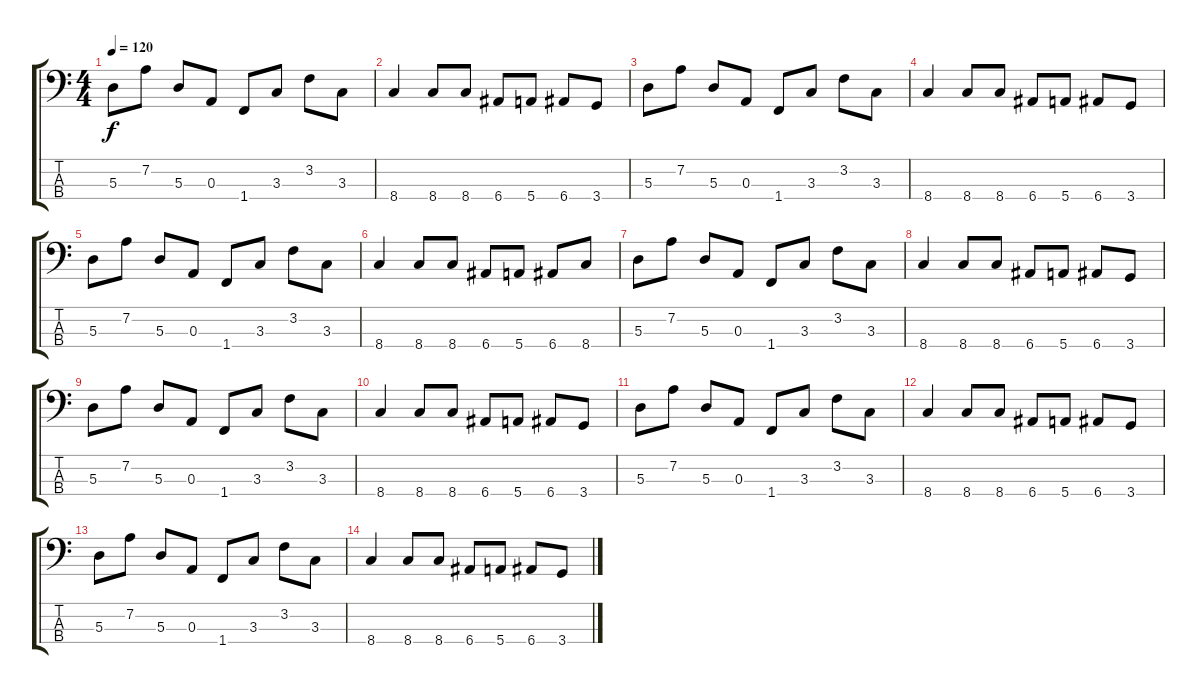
\track "" {instrument electricbassfinger}
\staff {score tabs}
\tuning (G2 D2 A1 E1) {hide}
\ts (4 4)
\tempo 120
\clef f4
\ks c
5.3.8{dy f} 7.2.8 5.3.8 0.3.8 1.4.8 3.3.8 3.2.8 3.3.8 |
8.4.4 8.4.8 8.4.8 6.4.8 5.4.8 6.4.8 3.4.8 |
5.3.8 7.2.8 5.3.8 0.3.8 1.4.8 3.3.8 3.2.8 3.3.8 |
8.4.4 8.4.8 8.4.8 6.4.8 5.4.8 6.4.8 3.4.8 |
5.3.8 7.2.8 5.3.8 0.3.8 1.4.8 3.3.8 3.2.8 3.3.8 |
8.4.4 8.4.8 8.4.8 6.4.8 5.4.8 6.4.8 8.4.8 |
5.3.8 7.2.8 5.3.8 0.3.8 1.4.8 3.3.8 3.2.8 3.3.8 |
8.4.4 8.4.8 8.4.8 6.4.8 5.4.8 6.4.8 3.4.8 |
5.3.8 7.2.8 5.3.8 0.3.8 1.4.8 3.3.8 3.2.8 3.3.8 |
8.4.4 8.4.8 8.4.8 6.4.8 5.4.8 6.4.8 3.4.8 |
5.3.8 7.2.8 5.3.8 0.3.8 1.4.8 3.3.8 3.2.8 3.3.8 |
8.4.4 8.4.8 8.4.8 6.4.8 5.4.8 6.4.8 3.4.8 |
5.3.8 7.2.8 5.3.8 0.3.8 1.4.8 3.3.8 3.2.8 3.3.8 |
8.4.4 8.4.8 8.4.8 6.4.8 5.4.8 6.4.8 3.4.8
